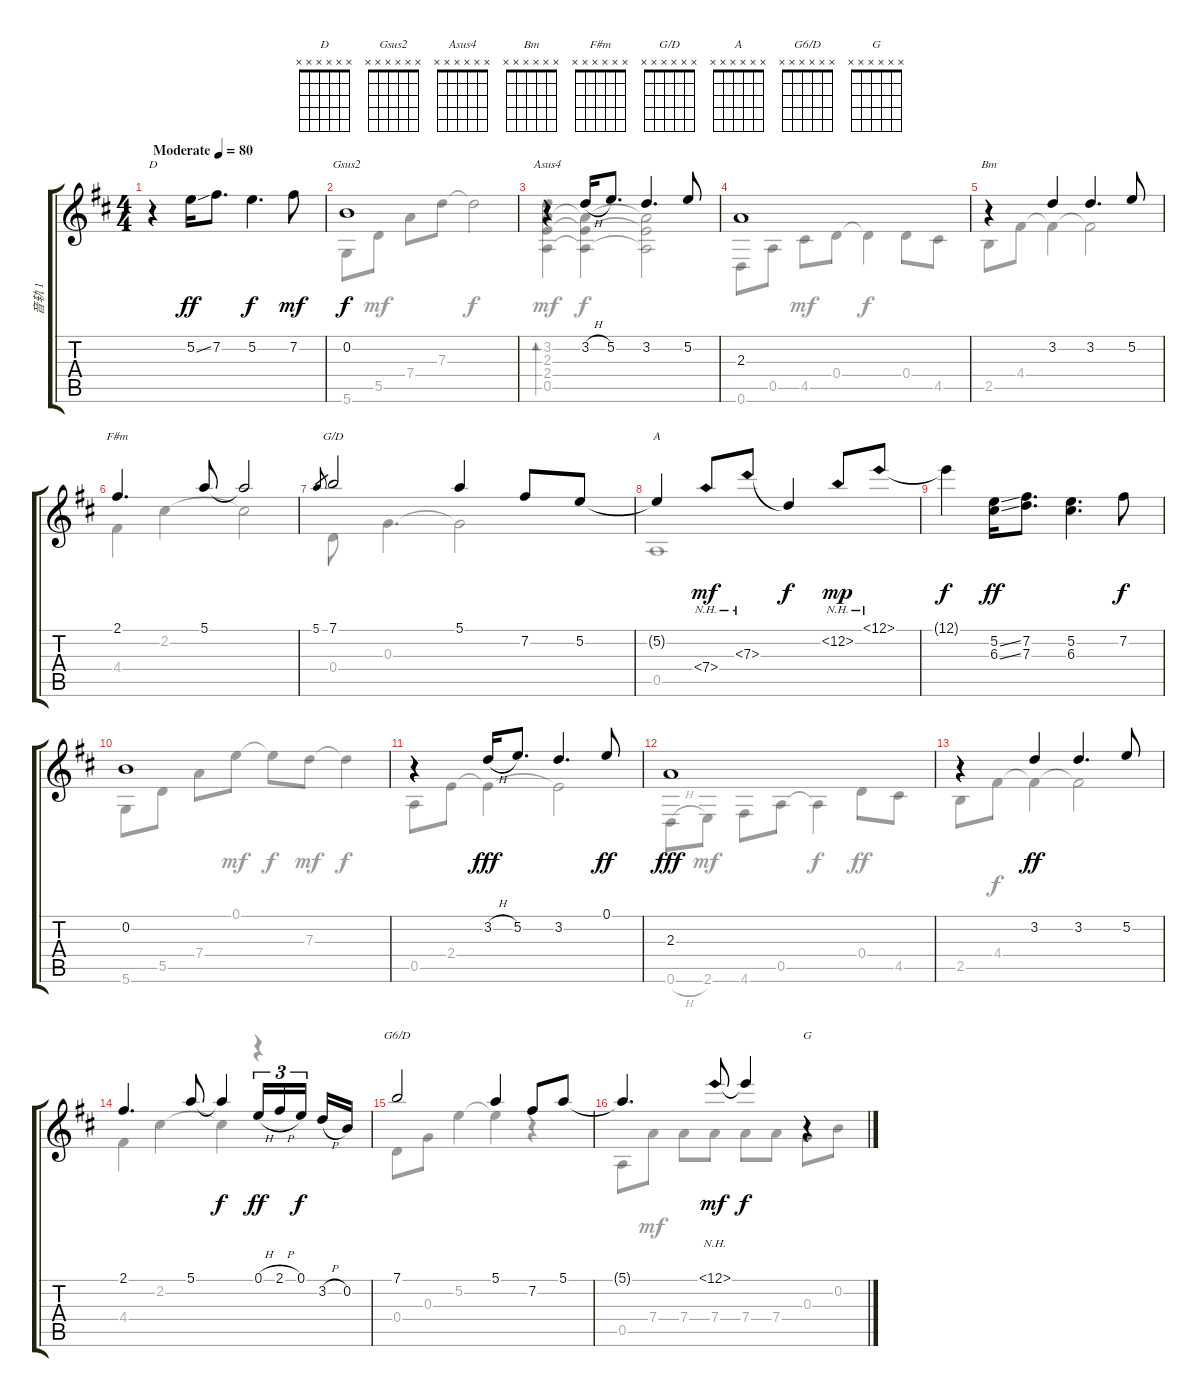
\track ("音轨 1" "音轨 1") {instrument acousticguitarnylon}
\staff {score tabs}
\tuning (E4 B3 G3 D3 A2 D2) {hide}
\chord ("D" x x x x x x)
\chord ("Gsus2" x x x x x x)
\chord ("Asus4" x x x x x x)
\chord ("Bm" x x x x x x)
\chord ("F#m" x x x x x x)
\chord ("G/D" x x x x x x)
\chord ("A" x x x x x x)
\chord ("G6/D" x x x x x x)
\chord ("G" x x x x x x)
\voice
\ts (4 4)
\tempo (80 "Moderate")
\clef g2
\ks d
r.4{ch "D" dy ff instrument acousticguitarnylon} 5.2{ss}.16 7.2.8{d} 5.2.4{d dy f} 7.2.8{dy mf} |
0.2.1{ch "Gsus2" dy f} |
r.4{ch "Asus4"} 3.2{h}.16 5.2.8{d} 3.2.4{d} 5.2.8{txt ""} |
2.3.1 |
r.4{ch "Bm"} 3.2.4 3.2.4{d} 5.2.8 |
2.1.4{d ch "F#m"} 5.1.8 5.1{t}.2 |
5.1.8{gr} 7.1.2{ch "G/D"} 5.1.4 7.2.8 5.2.8 |
5.2{t}.4{ch "A"} 7.4{nh}.8{dy mf} 7.3{nh}.8 7.3{t}.4{dy f} 12.2{nh}.8{dy mp} 12.1{nh}.8 |
12.1{t}.4{dy f} (5.2{ss} 6.3{ss}).16{dy ff} (7.2 7.3).8{d} (5.2 6.3).4{d} 7.2.8{dy f} |
0.2.1 |
r.4 3.2{h}.16{dy fff} 5.2.8{d} 3.2.4{d} 0.1.8{dy ff} |
2.3.1{dy fff} |
r.4 3.2.4{dy ff} 3.2.4{d} 5.2.8 |
2.1.4{d} 5.1.8 5.1{t}.4{dy f} 0.1{h}.16{tu (3 2) dy ff} 2.1{h}.16{tu (3 2)} 0.1.16{tu (3 2) dy f beam splitsecondary} 3.2{h}.16 0.2.16 |
7.1.2{ch "G6/D"} 5.1.4 7.2.8 5.1.8 |
5.1{t}.4{d} 12.1{nh}.8{dy mf} 12.1{t}.4{dy f} r.4{ch "G"}
\voice
\clef g2
\ottava regular
\simile none
\ks d
|
5.6.8 5.5.8{dy mf} 7.4.8 7.3.8 7.3{t}.2{dy f} |
(3.2 2.3 2.4 0.5).4{bd 480 dy mf} (2.3{t} 2.4{t} 0.5{t}).4{dy f} (2.3{t} 2.4{t} 0.5{t}).2 |
0.6.8 0.5.8 4.5.8{dy mf} 0.4.8 0.4{t}.4{dy f} 0.4.8 4.5.8 |
2.5.8 4.4.8 4.4{t}.4 4.4{t}.2 |
4.4.4 2.2.4 2.2{t}.2 |
0.4.8 0.3.4{d} 0.3{t}.2 |
0.5.1 |
|
5.6.8 5.5.8 7.4.8 0.1.8{dy mf} 0.1{t}.8{dy f} 7.3.8{dy mf} 7.3{t}.4{dy f} |
0.5.8 2.4.8 2.4{t}.4 2.4{t}.2 |
0.6{h}.8 2.6.8{dy mf} 4.6.8 0.5.8 0.5{t}.4{dy f} 0.4.8{dy ff} 4.5.8 |
2.5.8 4.4.8{dy f} 4.4{t}.4 4.4{t}.2 |
4.4.4 2.2.4 2.2{t}.4 r.4 |
0.4.8 0.3.8 5.2.4 5.2{t}.4 r.4 |
0.5.8 7.4.8{dy mf} 7.4.8 7.4.8 7.4.8 7.4.8 0.3.8 0.2.8
